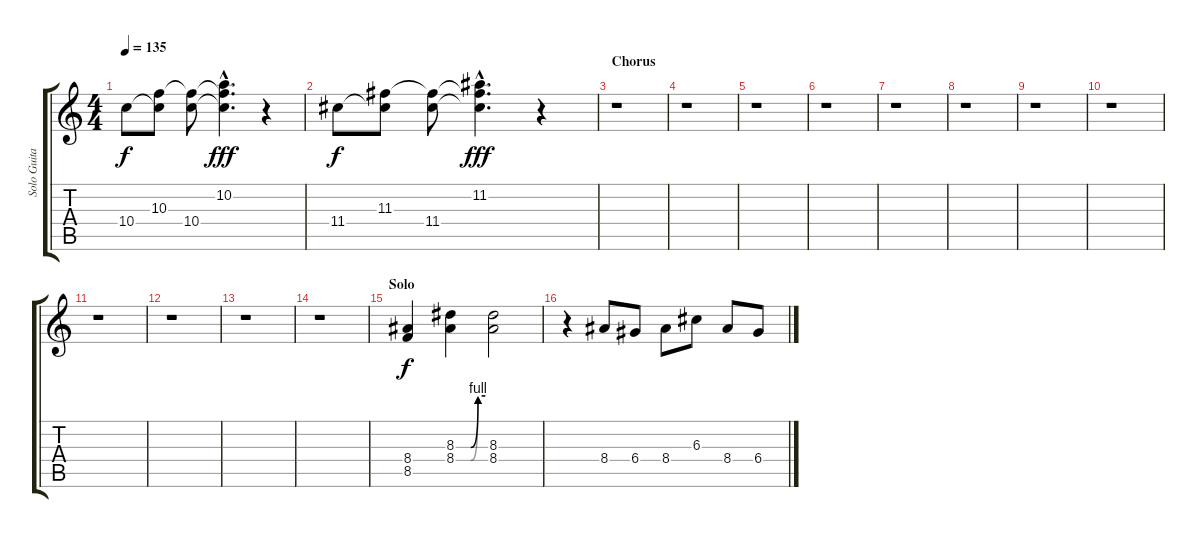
\track ("Solo Guitar" "Solo Guita") {instrument distortionguitar}
\staff {score tabs}
\tuning (E4 B3 G3 D3 A2 E2) {hide}
\ts (4 4)
\tempo 135
\clef g2
\ks c
10.4.8{dy f} (10.3 10.4{t}).8 (10.3{t} 10.4).8 (10.2{hac} 10.3{hac t} 10.4{hac t}).4{d dy fff} r.4 |
11.4.8{dy f} (11.3 11.4{t}).8 (11.3{t} 11.4).8 (11.2{hac} 11.3{hac t} 11.4{hac t}).4{d dy fff} r.4{volume 14} |
\section ("" "Chorus")
r.1 |
r.1 |
r.1 |
r.1 |
r.1 |
r.1 |
r.1 |
r.1 |
r.1 |
r.1 |
r.1 |
r.1 |
\section ("" "Solo")
(8.4 8.5).4{dy f} (8.3{be (custom 0 0 30 0 45 4 60 4)} 8.4{be (custom 0 0 30 0 45 4 60 4)}).4 (8.3 8.4).2 |
r.4 8.4.8 6.4.8 8.4.8 6.3.8 8.4.8 6.4.8
